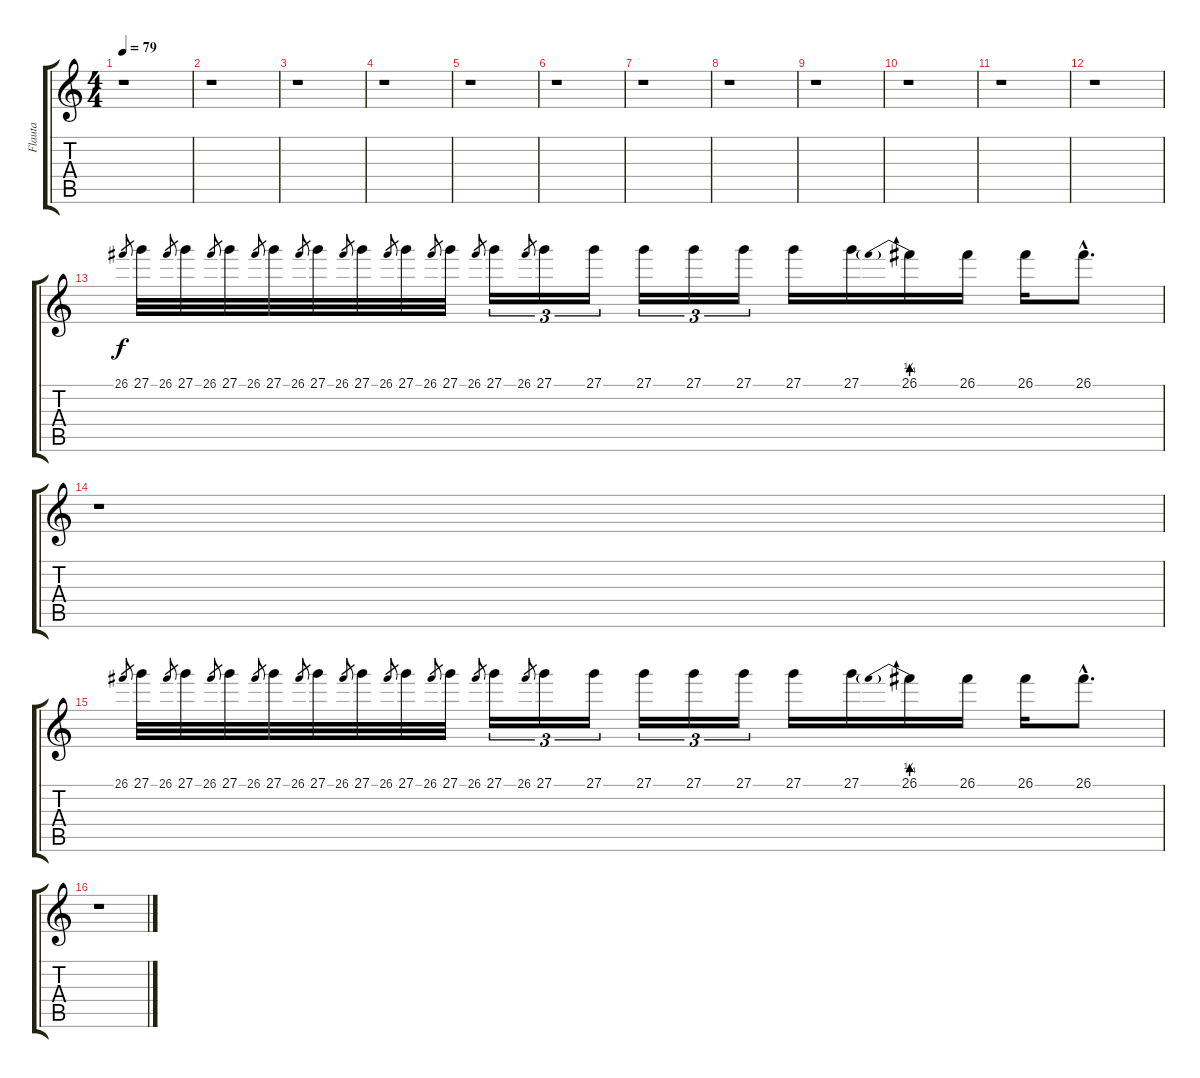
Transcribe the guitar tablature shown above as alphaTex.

\track ("Flauta" "Flauta") {instrument flute}
\staff {score tabs}
\tuning (E4 B3 G3 D3 A2 E2) {hide}
\ts (4 4)
\tempo 79
\clef g2
\ks c
r.1{dy f} |
r.1 |
r.1 |
r.1 |
r.1 |
r.1 |
r.1 |
r.1 |
r.1 |
r.1 |
r.1 |
r.1 |
26.1.8{gr} 27.1.32{volume 11 instrument panflute} 26.1.8{gr} 27.1.32 26.1.8{gr} 27.1.32 26.1.8{gr} 27.1.32 26.1.8{gr} 27.1.32 26.1.8{gr} 27.1.32 26.1.8{gr} 27.1.32 26.1.8{gr} 27.1.32 26.1.8{gr} 27.1.16{tu (3 2)} 26.1.8{gr} 27.1.16{tu (3 2)} 27.1.16{tu (3 2)} 27.1.16{tu (3 2)} 27.1.16{tu (3 2)} 27.1.16{tu (3 2)} 27.1.16 27.1.16 26.1{be (prebend 0 1 60 1)}.16 26.1.16 26.1.16 26.1{hac}.8{d} |
r.1 |
26.1.8{gr} 27.1.32{volume 11 instrument panflute} 26.1.8{gr} 27.1.32 26.1.8{gr} 27.1.32 26.1.8{gr} 27.1.32 26.1.8{gr} 27.1.32 26.1.8{gr} 27.1.32 26.1.8{gr} 27.1.32 26.1.8{gr} 27.1.32 26.1.8{gr} 27.1.16{tu (3 2)} 26.1.8{gr} 27.1.16{tu (3 2)} 27.1.16{tu (3 2)} 27.1.16{tu (3 2)} 27.1.16{tu (3 2)} 27.1.16{tu (3 2)} 27.1.16 27.1.16 26.1{be (prebend 0 1 60 1)}.16 26.1.16 26.1.16 26.1{hac}.8{d} |
r.1
